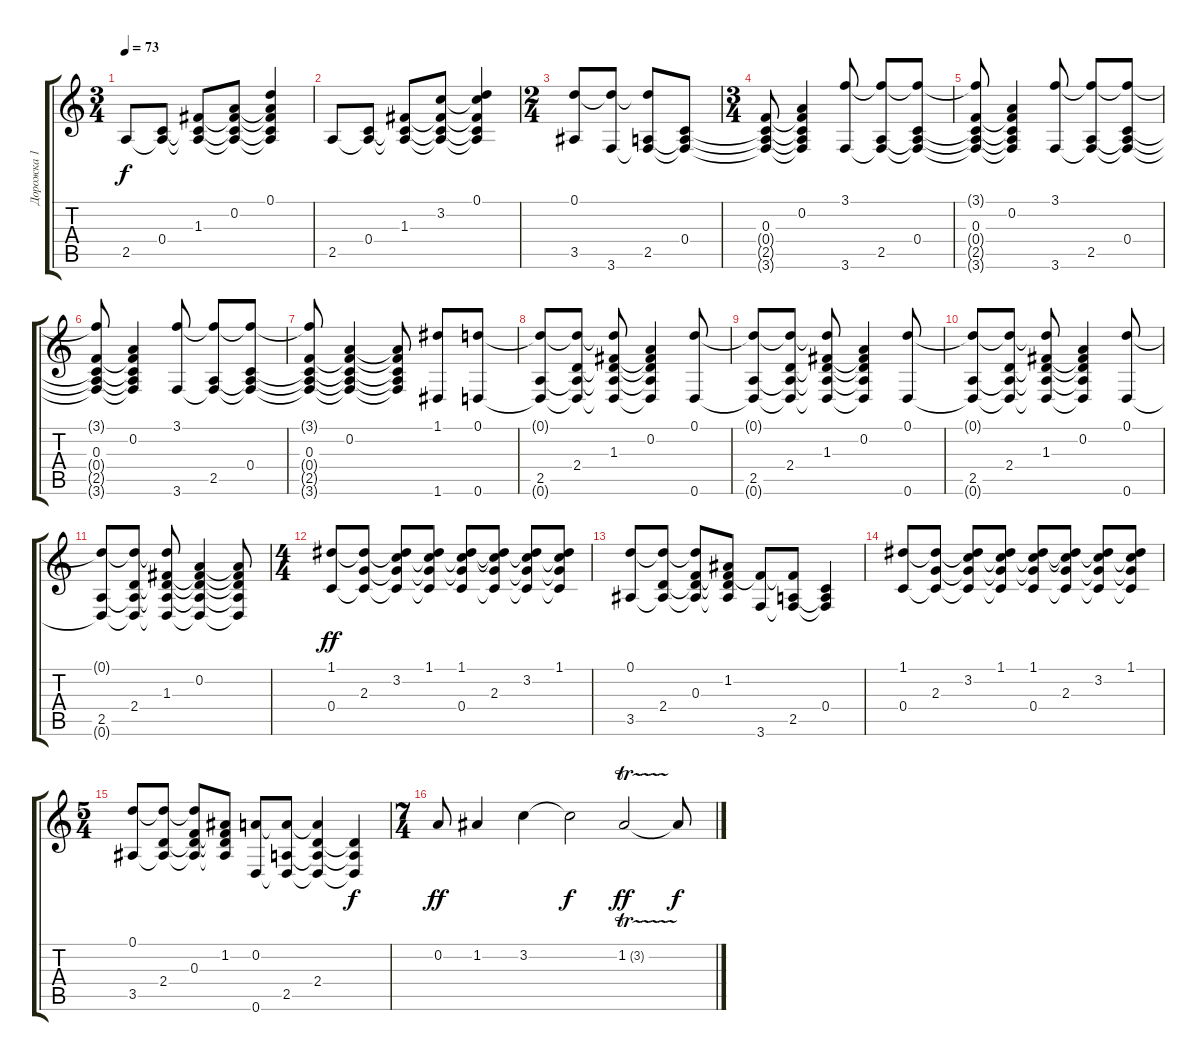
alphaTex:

\track ("Дорожка 1" "Дорожка 1") {instrument acousticguitarnylon}
\staff {score tabs}
\tuning (D4 A3 F3 C3 G2 D2) {hide}
\ts (3 4)
\tempo 73
\clef g2
\ks c
2.5.8{dy f} (0.4 2.5{t}).8 (1.3 0.4{t} 2.5{t}).8 (0.2 1.3{t} 0.4{t} 2.5{t}).8 (0.1 0.2{t} 1.3{t} 0.4{t} 2.5{t}).4 |
2.5.8 (0.4 2.5{t}).8 (1.3 0.4{t} 2.5{t}).8 (3.2 1.3{t} 0.4{t} 2.5{t}).8 (0.1 3.2{t} 1.3{t} 0.4{t} 2.5{t}).4 |
\ts (2 4)
(0.1 3.5).8 (0.1{t} 3.6).8 (0.1{t} 2.5 3.6{t}).8 (0.4 2.5{t} 3.6{t}).8 |
\ts (3 4)
(0.3 0.4{t} 2.5{t} 3.6{t}).8 (0.2 0.3{t} 0.4{t} 2.5{t} 3.6{t}).4 (3.1 3.6).8 (3.1{t} 2.5 3.6{t}).8 (3.1{t} 0.4 2.5{t} 3.6{t}).8 |
(3.1{t} 0.3 0.4{t} 2.5{t} 3.6{t}).8 (0.2 0.3{t} 0.4{t} 2.5{t} 3.6{t}).4 (3.1 3.6).8 (3.1{t} 2.5 3.6{t}).8 (3.1{t} 0.4 2.5{t} 3.6{t}).8 |
(3.1{t} 0.3 0.4{t} 2.5{t} 3.6{t}).8 (0.2 0.3{t} 0.4{t} 2.5{t} 3.6{t}).4 (3.1 3.6).8 (3.1{t} 2.5 3.6{t}).8 (3.1{t} 0.4 2.5{t} 3.6{t}).8 |
(3.1{t} 0.3 0.4{t} 2.5{t} 3.6{t}).8 (0.2 0.3{t} 0.4{t} 2.5{t} 3.6{t}).4 (0.2{t} 0.3{t} 0.4{t} 2.5{t} 3.6{t}).8 (1.1 1.6).8 (0.1 0.6).8 |
(0.1{t} 2.5 0.6{t}).8 (0.1{t} 2.4 2.5{t} 0.6{t}).8 (0.1{t} 1.3 2.4{t} 2.5{t} 0.6{t}).8 (0.2 1.3{t} 2.4{t} 2.5{t} 0.6{t}).4 (0.1 0.6).8 |
(0.1{t} 2.5 0.6{t}).8 (0.1{t} 2.4 2.5{t} 0.6{t}).8 (0.1{t} 1.3 2.4{t} 2.5{t} 0.6{t}).8 (0.2 1.3{t} 2.4{t} 2.5{t} 0.6{t}).4 (0.1 0.6).8 |
(0.1{t} 2.5 0.6{t}).8 (0.1{t} 2.4 2.5{t} 0.6{t}).8 (0.1{t} 1.3 2.4{t} 2.5{t} 0.6{t}).8 (0.2 1.3{t} 2.4{t} 2.5{t} 0.6{t}).4 (0.1 0.6).8 |
(0.1{t} 2.5 0.6{t}).8 (0.1{t} 2.4 2.5{t} 0.6{t}).8 (0.1{t} 1.3 2.4{t} 2.5{t} 0.6{t}).8 (0.2 1.3{t} 2.4{t} 2.5{t} 0.6{t}).4 (0.2{t} 1.3{t} 2.4{t} 2.5{t} 0.6{t}).8 |
\ts (4 4)
(1.1 0.4).8{dy ff} (1.1{t} 2.3 0.4{t}).8 (1.1{t} 3.2 2.3{t} 0.4{t}).8 (1.1 3.2{t} 2.3{t} 0.4{t}).8 (1.1 3.2{t} 2.3{t} 0.4).8 (1.1{t} 3.2{t} 2.3 0.4{t}).8 (1.1{t} 3.2 2.3{t} 0.4{t}).8 (1.1 3.2{t} 2.3{t} 0.4{t}).8 |
(0.1 3.5).8 (0.1{t} 2.4 3.5{t}).8 (0.1{t} 0.3 2.4{t} 3.5{t}).8 (1.2 0.3{t} 2.4{t} 3.5{t}).8 (0.3{t} 3.6).8 (0.3{t} 2.5 3.6{t}).8 (0.4 2.5{t} 3.6{t}).4 |
(1.1 0.4).8 (1.1{t} 2.3 0.4{t}).8 (1.1{t} 3.2 2.3{t} 0.4{t}).8 (1.1 3.2{t} 2.3{t} 0.4{t}).8 (1.1 3.2{t} 2.3{t} 0.4).8 (1.1{t} 3.2{t} 2.3 0.4{t}).8 (1.1{t} 3.2 2.3{t} 0.4{t}).8 (1.1 3.2{t} 2.3{t} 0.4{t}).8 |
\ts (5 4)
(0.1 3.5).8 (0.1{t} 2.4 3.5{t}).8 (0.1{t} 0.3 2.4{t} 3.5{t}).8 (1.2 0.3{t} 2.4{t} 3.5{t}).8 (0.2 0.6).8 (0.2{t} 2.5 0.6{t}).8 (0.2{t} 2.4 2.5{t} 0.6{t}).4 (2.4{t} 2.5{t} 0.6{t}).4{dy f} |
\ts (7 4)
0.2.8{dy ff} 1.2.4 3.2.4 3.2{t}.2{dy f} 1.2{tr (3 16)}.2{dy ff} 1.2{t}.8{dy f}
